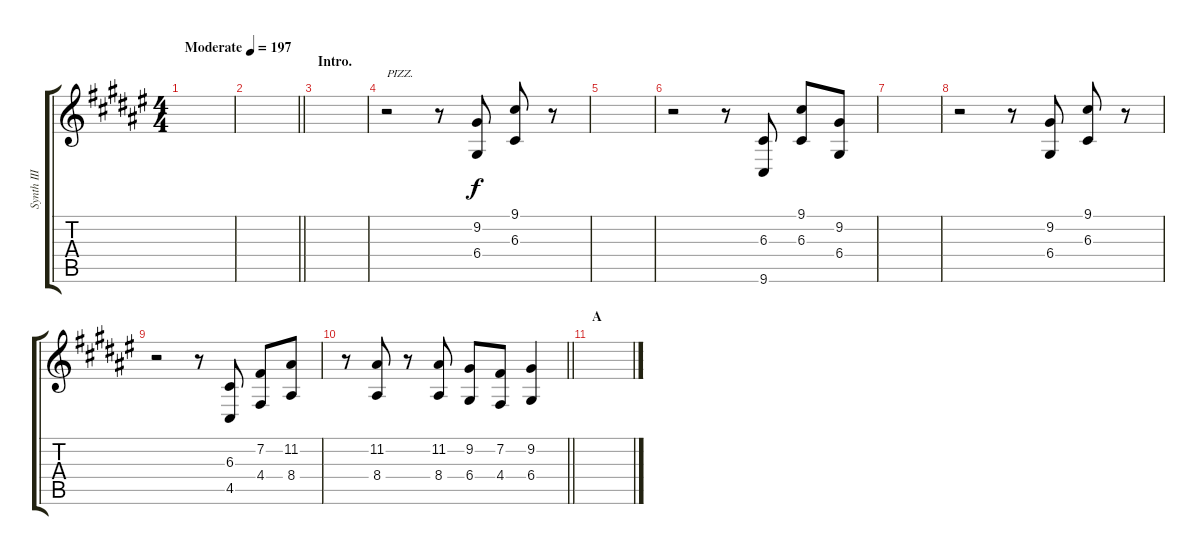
\track ("Synth III (Kotobuki Tsumugi)" "Synth III ") {instrument pizzicatostrings}
\staff {score tabs}
\tuning (E4 B3 G3 D3 A2 E2) {hide}
\ts (4 4)
\tempo (197 "Moderate")
\clef g2
\ks f#
|
\barLineRight lightlight
|
\section ("" "Intro.")
|
r.2{txt "PIZZ."} r.8 (9.2 6.4).8 (9.1 6.3).8 r.8 |
|
r.2 r.8 (6.3 9.6).8 (9.1 6.3).8 (9.2 6.4).8 |
|
r.2 r.8 (9.2 6.4).8 (9.1 6.3).8 r.8 |
r.2 r.8 (6.3 4.5).8 (7.2 4.4).8 (11.2 8.4).8 |
\barLineRight lightlight
r.8 (11.2 8.4).8 r.8 (11.2 8.4).8 (9.2 6.4).8 (7.2 4.4).8 (9.2 6.4).4 |
\section ("" "A")
